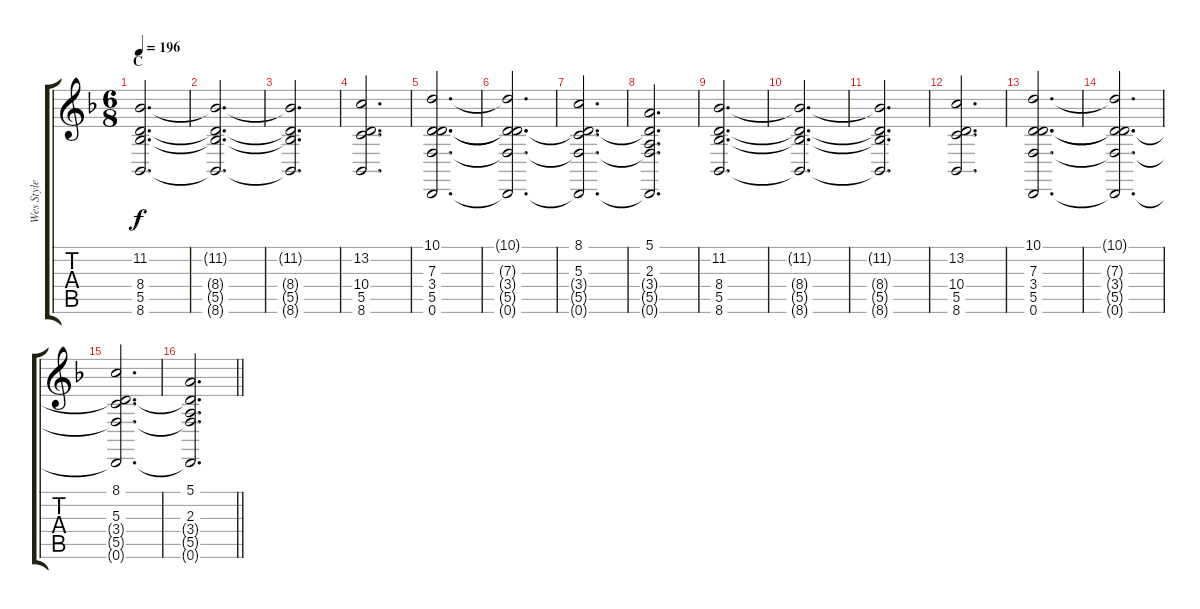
\track ("Wes Style - Synth" "Wes Style ") {instrument lead3calliope}
\staff {score tabs}
\tuning (E4 B3 G3 D3 A3 D2) {hide}
\ts (6 8)
\section ("" "C")
\tempo 196
\clef g2
\ks f
(11.2 8.4 5.5 8.6).2{d dy f} |
(11.2{t} 8.4{t} 5.5{t} 8.6{t}).2{d} |
(11.2{t} 8.4{t} 5.5{t} 8.6{t}).2{d} |
(13.2 10.4 5.5 8.6).2{d} |
(10.1 7.3 3.4 5.5 0.6).2{d} |
(10.1{t} 7.3{t} 3.4{t} 5.5{t} 0.6{t}).2{d} |
(8.1 5.3 3.4{t} 5.5{t} 0.6{t}).2{d} |
(5.1 2.3 3.4{t} 5.5{t} 0.6{t}).2{d} |
(11.2 8.4 5.5 8.6).2{d} |
(11.2{t} 8.4{t} 5.5{t} 8.6{t}).2{d} |
(11.2{t} 8.4{t} 5.5{t} 8.6{t}).2{d} |
(13.2 10.4 5.5 8.6).2{d} |
(10.1 7.3 3.4 5.5 0.6).2{d} |
(10.1{t} 7.3{t} 3.4{t} 5.5{t} 0.6{t}).2{d} |
(8.1 5.3 3.4{t} 5.5{t} 0.6{t}).2{d} |
\barLineRight lightlight
(5.1 2.3 3.4{t} 5.5{t} 0.6{t}).2{d}
